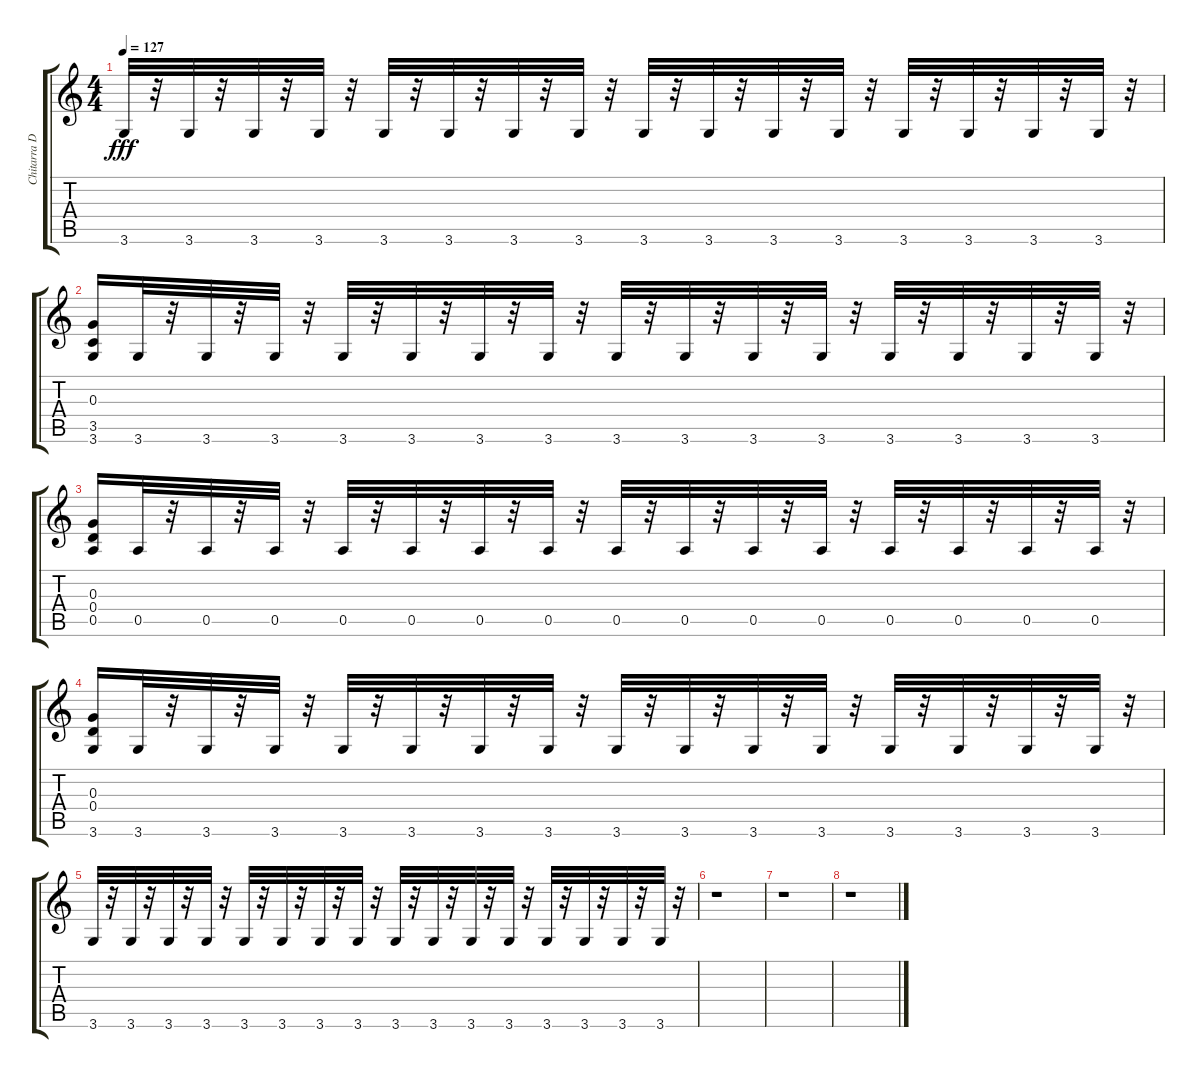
\track ("Chitarra Dist Rit" "Chitarra D") {instrument distortionguitar}
\staff {score tabs}
\tuning (E4 B3 G3 D3 A2 E2) {hide}
\ts (4 4)
\tempo 127
\clef g2
\ks c
3.6.32{dy fff} r.32 3.6.32 r.32 3.6.32 r.32 3.6.32 r.32 3.6.32 r.32 3.6.32 r.32 3.6.32 r.32 3.6.32 r.32 3.6.32 r.32 3.6.32 r.32 3.6.32 r.32 3.6.32 r.32 3.6.32 r.32 3.6.32 r.32 3.6.32 r.32 3.6.32 r.32 |
(0.3 3.5 3.6).16 3.6.32 r.32 3.6.32 r.32 3.6.32 r.32 3.6.32 r.32 3.6.32 r.32 3.6.32 r.32 3.6.32 r.32 3.6.32 r.32 3.6.32 r.32 3.6.32 r.32 3.6.32 r.32 3.6.32 r.32 3.6.32 r.32 3.6.32 r.32 3.6.32 r.32 |
(0.3 0.4 0.5).16 0.5.32 r.32 0.5.32 r.32 0.5.32 r.32 0.5.32 r.32 0.5.32 r.32 0.5.32 r.32 0.5.32 r.32 0.5.32 r.32 0.5.32 r.32 0.5.32 r.32 0.5.32 r.32 0.5.32 r.32 0.5.32 r.32 0.5.32 r.32 0.5.32 r.32 |
(0.3 0.4 3.6).16 3.6.32 r.32 3.6.32 r.32 3.6.32 r.32 3.6.32 r.32 3.6.32 r.32 3.6.32 r.32 3.6.32 r.32 3.6.32 r.32 3.6.32 r.32 3.6.32 r.32 3.6.32 r.32 3.6.32 r.32 3.6.32 r.32 3.6.32 r.32 3.6.32 r.32 |
3.6.32 r.32 3.6.32 r.32 3.6.32 r.32 3.6.32 r.32 3.6.32 r.32 3.6.32 r.32 3.6.32 r.32 3.6.32 r.32 3.6.32 r.32 3.6.32 r.32 3.6.32 r.32 3.6.32 r.32 3.6.32 r.32 3.6.32 r.32 3.6.32 r.32 3.6.32 r.32 |
r.1 |
r.1 |
r.1
